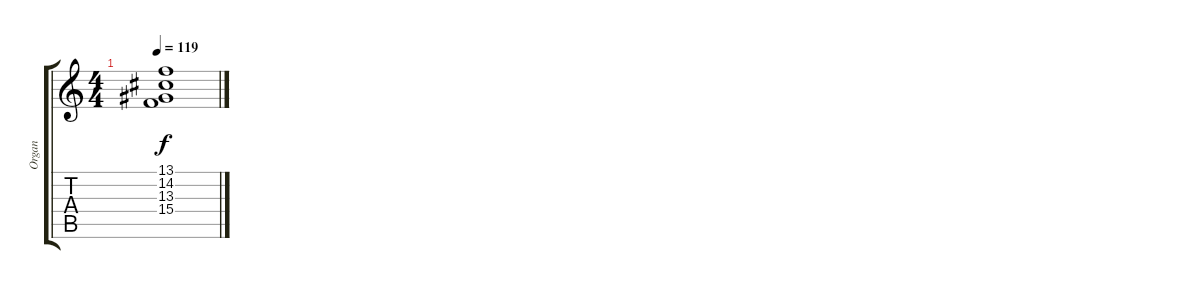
\track ("Organ" "Organ") {instrument rockorgan}
\staff {score tabs}
\tuning (E4 B3 G3 D3 A2 E2) {hide}
\ts (4 4)
\tempo 119
\clef g2
\ks c
(13.1{t} 14.2{t} 13.3{t} 15.4{t}).1{dy f}
